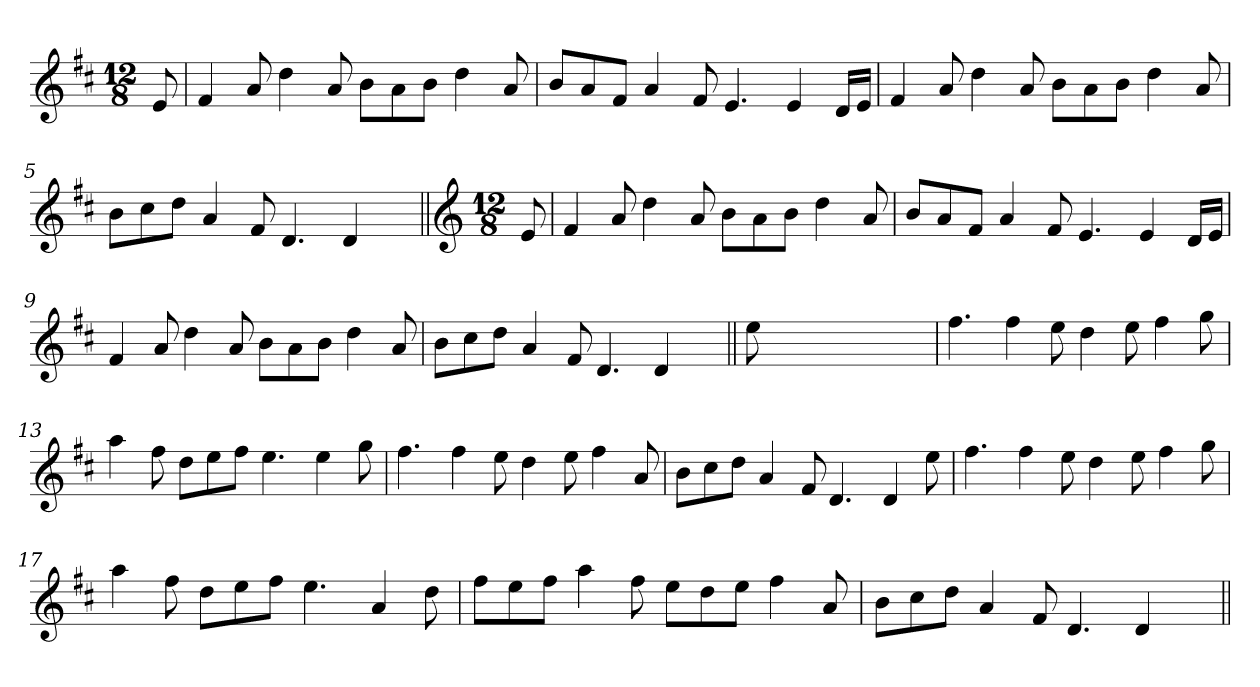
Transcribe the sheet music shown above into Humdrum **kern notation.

**kern
*part1
*staff1
*clefG2
*k[f#c#]
*D:
*M12/8
=1
8e/
=2
4f#/
8a/
4dd\
8a/
8b\L
8a\
8b\J
4dd\
8a/
=3
8b/L
8a/
8f#/J
4a/
8f#/
4.e/
4e/
16d/LL
16e/JJ
=4
4f#/
8a/
4dd\
8a/
8b\L
8a\
8b\J
4dd\
8a/
!!LO:LB:g=z
=5
8b\L
8cc#\
8dd\J
4a/
8f#/
4.d/
4d/
8ryy
=6||
*clefG2
*M12/8
8e/
=7
4f#/
8a/
4dd\
8a/
8b\L
8a\
8b\J
4dd\
8a/
=8
8b/L
8a/
8f#/J
4a/
8f#/
4.e/
4e/
16d/LL
16e/JJ
!!LO:LB:g=z
=9
4f#/
8a/
4dd\
8a/
8b\L
8a\
8b\J
4dd\
8a/
=10
8b\L
8cc#\
8dd\J
4a/
8f#/
4.d/
4d/
8ryy
=11||
8ee\
1ryy
4.ryy
=12
4.ff#\
4ff#\
8ee\
4dd\
8ee\
4ff#\
8gg\
=13
4aa\
8ff#\
8dd\L
8ee\
8ff#\J
4.ee\
4ee\
8gg\
!!LO:LB:g=z
=14
4.ff#\
4ff#\
8ee\
4dd\
8ee\
4ff#\
8a/
=15
8b\L
8cc#\
8dd\J
4a/
8f#/
4.d/
4d/
8ee\
=16
4.ff#\
4ff#\
8ee\
4dd\
8ee\
4ff#\
8gg\
=17
4aa\
8ff#\
8dd\L
8ee\
8ff#\J
4.ee\
4a/
8dd\
=18
8ff#\L
8ee\
8ff#\J
4aa\
8ff#\
8ee\L
8dd\
8ee\J
4ff#\
8a/
!!LO:LB:g=z
=19
8b\L
8cc#\
8dd\J
4a/
8f#/
4.d/
4d/
8ryy
=||
*-
